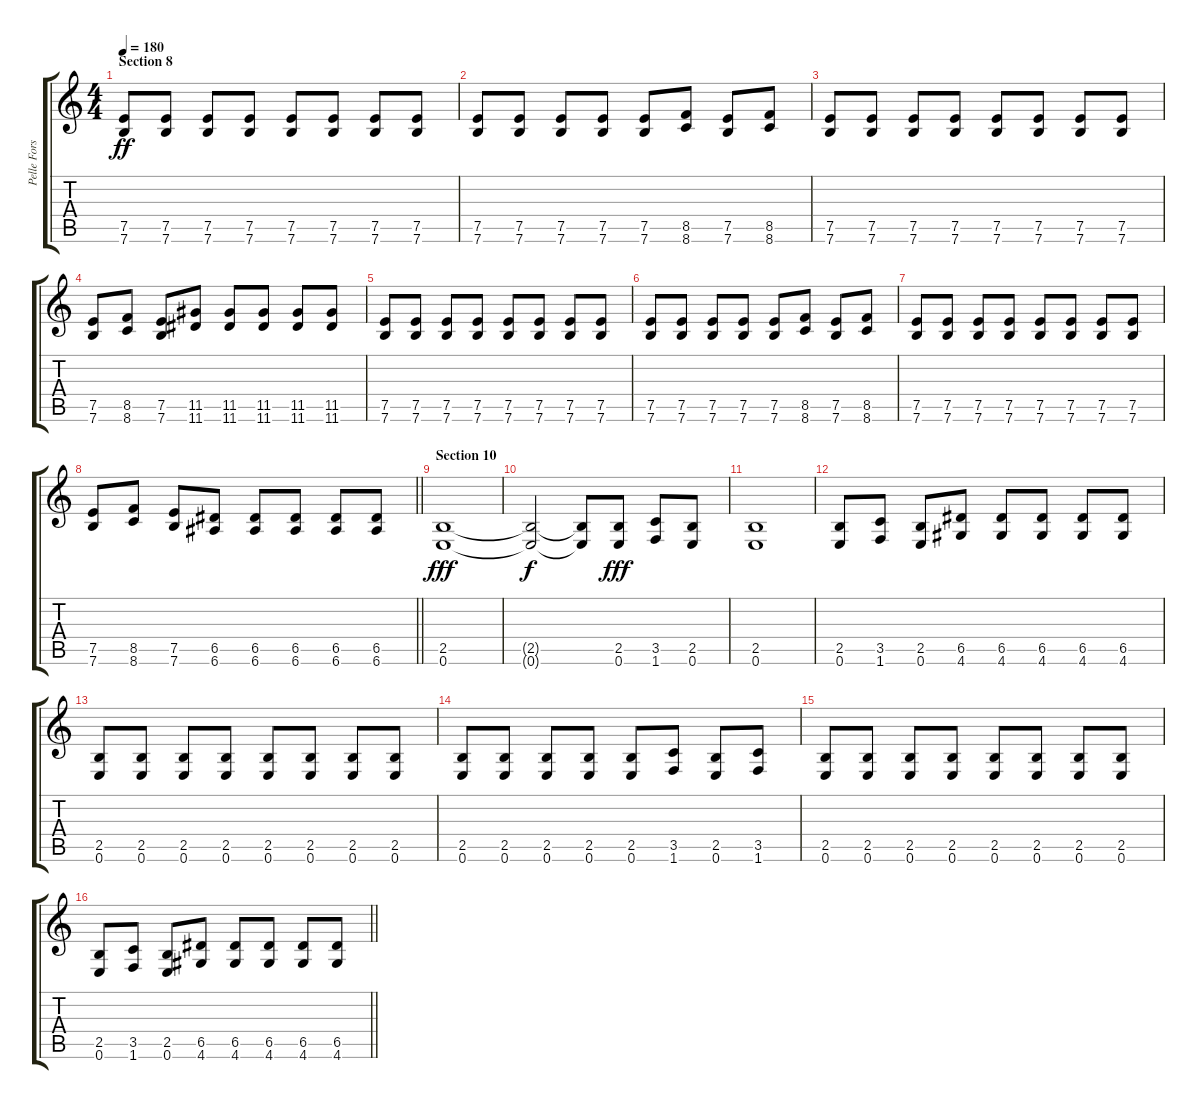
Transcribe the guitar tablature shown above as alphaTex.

\track ("Pelle Forsberg" "Pelle Fors") {instrument distortionguitar}
\staff {score tabs}
\tuning (E4 B3 G3 D3 A2 E2) {hide}
\ts (4 4)
\section ("" "Section 8")
\tempo 180
\clef g2
\ks c
(7.5 7.6).8{dy ff} (7.5 7.6).8 (7.5 7.6).8 (7.5 7.6).8 (7.5 7.6).8 (7.5 7.6).8 (7.5 7.6).8 (7.5 7.6).8 |
(7.5 7.6).8 (7.5 7.6).8 (7.5 7.6).8 (7.5 7.6).8 (7.5 7.6).8 (8.5 8.6).8 (7.5 7.6).8 (8.5 8.6).8 |
(7.5 7.6).8 (7.5 7.6).8 (7.5 7.6).8 (7.5 7.6).8 (7.5 7.6).8 (7.5 7.6).8 (7.5 7.6).8 (7.5 7.6).8 |
(7.5 7.6).8 (8.5 8.6).8 (7.5 7.6).8 (11.5 11.6).8 (11.5 11.6).8 (11.5 11.6).8 (11.5 11.6).8 (11.5 11.6).8 |
(7.5 7.6).8 (7.5 7.6).8 (7.5 7.6).8 (7.5 7.6).8 (7.5 7.6).8 (7.5 7.6).8 (7.5 7.6).8 (7.5 7.6).8 |
(7.5 7.6).8 (7.5 7.6).8 (7.5 7.6).8 (7.5 7.6).8 (7.5 7.6).8 (8.5 8.6).8 (7.5 7.6).8 (8.5 8.6).8 |
(7.5 7.6).8 (7.5 7.6).8 (7.5 7.6).8 (7.5 7.6).8 (7.5 7.6).8 (7.5 7.6).8 (7.5 7.6).8 (7.5 7.6).8 |
\barLineRight lightlight
(7.5 7.6).8 (8.5 8.6).8 (7.5 7.6).8 (6.5 6.6).8 (6.5 6.6).8 (6.5 6.6).8 (6.5 6.6).8 (6.5 6.6).8 |
\section ("" "Section 10")
(2.5 0.6).1{dy fff} |
(2.5{t} 0.6{t}).2{dy f} (2.5{t} 0.6{t}).8 (2.5 0.6).8{dy fff} (3.5 1.6).8 (2.5 0.6).8 |
(2.5 0.6).1 |
(2.5 0.6).8 (3.5 1.6).8 (2.5 0.6).8 (6.5 4.6).8 (6.5 4.6).8 (6.5 4.6).8 (6.5 4.6).8 (6.5 4.6).8 |
(2.5 0.6).8 (2.5 0.6).8 (2.5 0.6).8 (2.5 0.6).8 (2.5 0.6).8 (2.5 0.6).8 (2.5 0.6).8 (2.5 0.6).8 |
(2.5 0.6).8 (2.5 0.6).8 (2.5 0.6).8 (2.5 0.6).8 (2.5 0.6).8 (3.5 1.6).8 (2.5 0.6).8 (3.5 1.6).8 |
(2.5 0.6).8 (2.5 0.6).8 (2.5 0.6).8 (2.5 0.6).8 (2.5 0.6).8 (2.5 0.6).8 (2.5 0.6).8 (2.5 0.6).8 |
\barLineRight lightlight
(2.5 0.6).8 (3.5 1.6).8 (2.5 0.6).8 (6.5 4.6).8 (6.5 4.6).8 (6.5 4.6).8 (6.5 4.6).8 (6.5 4.6).8
